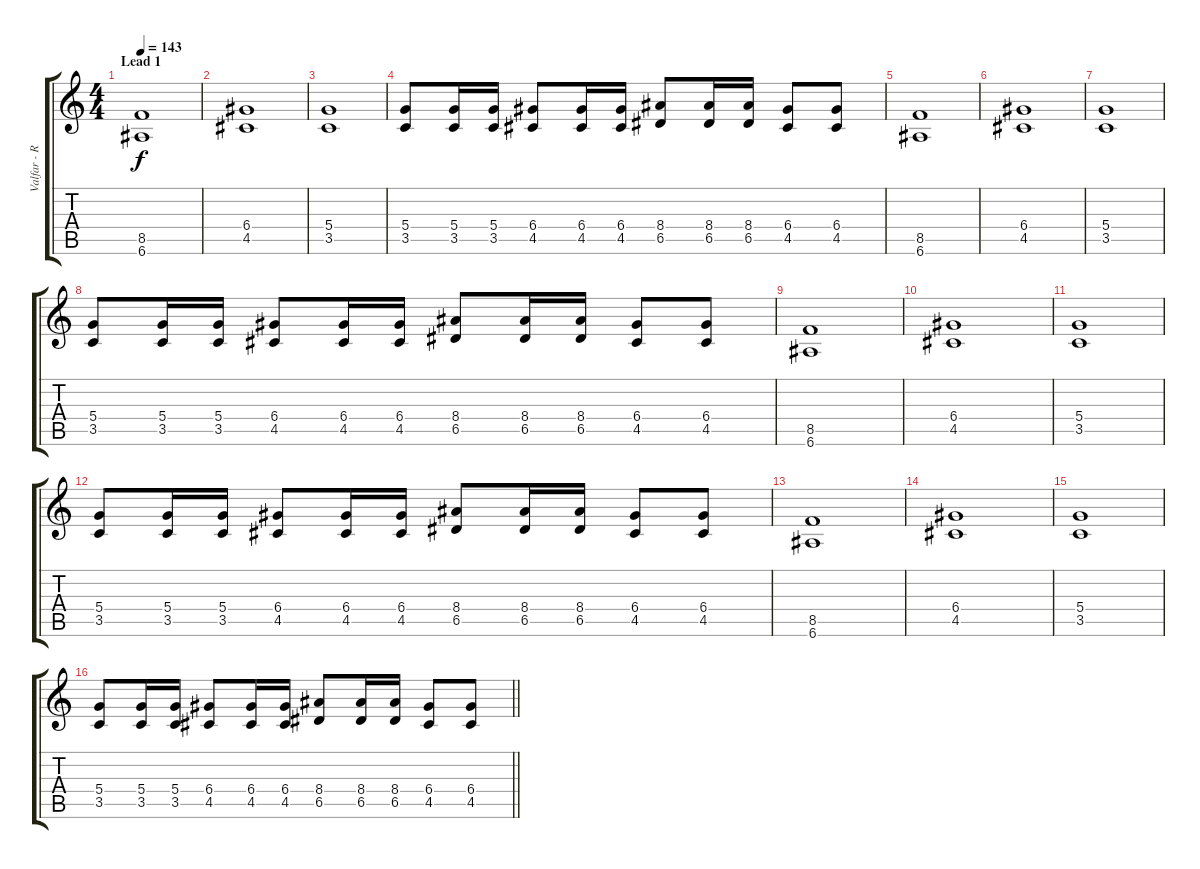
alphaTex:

\track ("Valfar - Rhythm" "Valfar - R") {instrument distortionguitar}
\staff {score tabs}
\tuning (E4 B3 G3 D3 A2 E2) {hide}
\ts (4 4)
\section ("" "Lead 1")
\tempo 143
\clef g2
\ks c
(8.5 6.6).1{dy f} |
(6.4 4.5).1 |
(5.4 3.5).1 |
(5.4 3.5).8 (5.4 3.5).16 (5.4 3.5).16 (6.4 4.5).8 (6.4 4.5).16 (6.4 4.5).16 (8.4 6.5).8 (8.4 6.5).16 (8.4 6.5).16 (6.4 4.5).8 (6.4 4.5).8 |
(8.5 6.6).1 |
(6.4 4.5).1 |
(5.4 3.5).1 |
(5.4 3.5).8 (5.4 3.5).16 (5.4 3.5).16 (6.4 4.5).8 (6.4 4.5).16 (6.4 4.5).16 (8.4 6.5).8 (8.4 6.5).16 (8.4 6.5).16 (6.4 4.5).8 (6.4 4.5).8 |
(8.5 6.6).1 |
(6.4 4.5).1 |
(5.4 3.5).1 |
(5.4 3.5).8 (5.4 3.5).16 (5.4 3.5).16 (6.4 4.5).8 (6.4 4.5).16 (6.4 4.5).16 (8.4 6.5).8 (8.4 6.5).16 (8.4 6.5).16 (6.4 4.5).8 (6.4 4.5).8 |
(8.5 6.6).1 |
(6.4 4.5).1 |
(5.4 3.5).1 |
\barLineRight lightlight
(5.4 3.5).8 (5.4 3.5).16 (5.4 3.5).16 (6.4 4.5).8 (6.4 4.5).16 (6.4 4.5).16 (8.4 6.5).8 (8.4 6.5).16 (8.4 6.5).16 (6.4 4.5).8 (6.4 4.5).8
